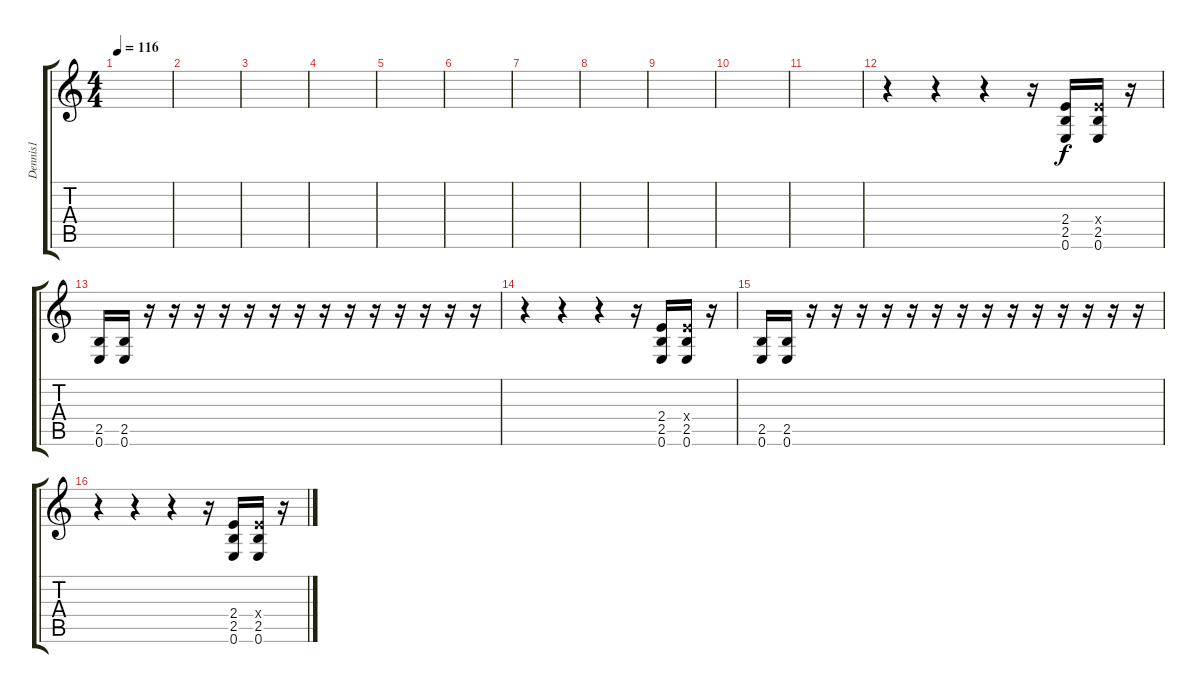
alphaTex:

\track ("Dennis1" "Dennis1") {instrument distortionguitar}
\staff {score tabs}
\tuning (E4 B3 G3 D3 A2 E2) {hide}
\ts (4 4)
\tempo 116
\clef g2
\ks c
|
|
|
|
|
|
|
|
|
|
|
r.4 r.4 r.4 r.16 (2.4 2.5 0.6).16 (2.4{x} 2.5 0.6).16 r.16 |
(2.5 0.6).16 (2.5 0.6).16 r.16 r.16 r.16 r.16 r.16 r.16 r.16 r.16 r.16 r.16 r.16 r.16 r.16 r.16 |
r.4 r.4 r.4 r.16 (2.4 2.5 0.6).16 (2.4{x} 2.5 0.6).16 r.16 |
(2.5 0.6).16 (2.5 0.6).16 r.16 r.16 r.16 r.16 r.16 r.16 r.16 r.16 r.16 r.16 r.16 r.16 r.16 r.16 |
r.4 r.4 r.4 r.16 (2.4 2.5 0.6).16 (2.4{x} 2.5 0.6).16 r.16
